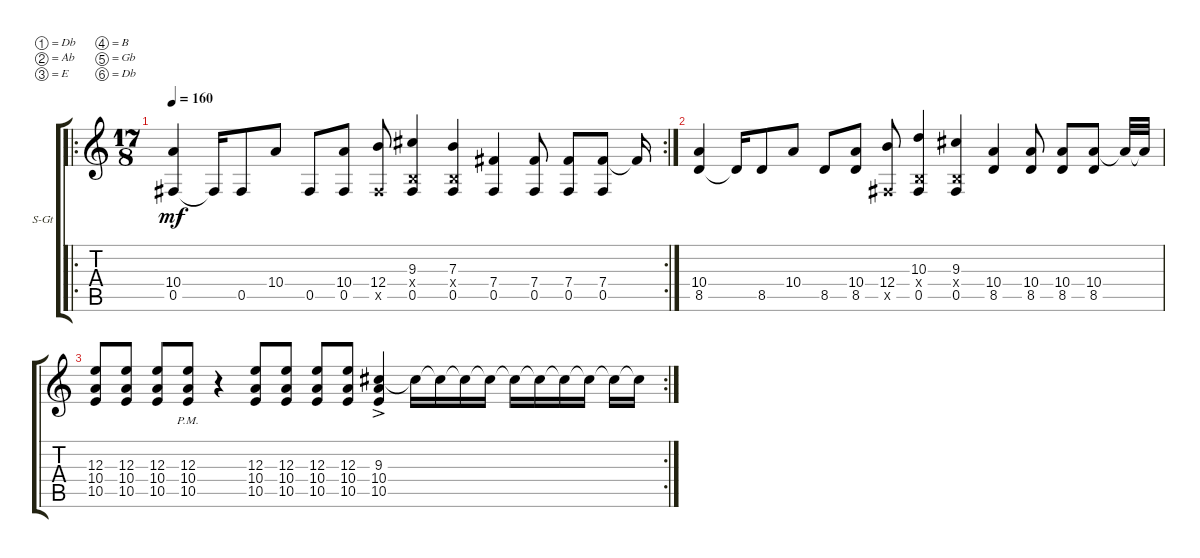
\defaultSystemsLayout 4
\bracketExtendMode groupsimilarinstruments
\firstSystemTrackNameOrientation horizontal
\otherSystemsTrackNameOrientation horizontal
\track ("Steel Guitar" "S-Gt") {instrument acousticguitarsteel}
\staff {score tabs}
\tuning (Db4 Ab3 E3 B2 Gb2 Db2)
\ro
\rc 2
\ts (17 8)
\tempo 160
\clef g2
\ks c
(10.4 0.5).4{dy mf instrument acousticguitarsteel} 0.5{t}.16 0.5.8 10.4.8 0.5.8 (10.4 0.5).8 (12.4 0.5{x}).8 (9.3 0.4{x} 0.5).4 (7.3 0.4{x} 0.5).4 (7.4 0.5).4 (0.5 7.4).8 (0.5 7.4).8 (0.5 7.4).8 7.4{t}.16 |
(10.4 8.5).4 8.5{t}.16 8.5.8 10.4.8 8.5.8 (10.4 8.5).8 (12.4 0.5{x}).8 (10.3 0.4{x} 0.5).4 (9.3 0.4{x} 0.5).4 (10.4 8.5).4 (10.4 8.5).8 (10.4 8.5).8 (10.4 8.5).8 10.4{t}.32 10.4{t}.32 |
\rc 2
(10.5 10.4 12.3).8 (10.5 10.4 12.3).8 (10.5 10.4 12.3).8 (10.5 10.4 12.3{pm}).8 r.4 (10.5 10.4 12.3).8 (10.5 10.4 12.3).8 (10.5 10.4 12.3).8 (10.5 10.4 12.3).8 (10.5 10.4 9.3{ac}).4 9.3{t}.16 9.3{t}.16 9.3{t}.16 9.3{t}.16 9.3{t}.16 9.3{t}.16 9.3{t}.16 9.3{t}.16 9.3{t}.16 9.3{t}.16
